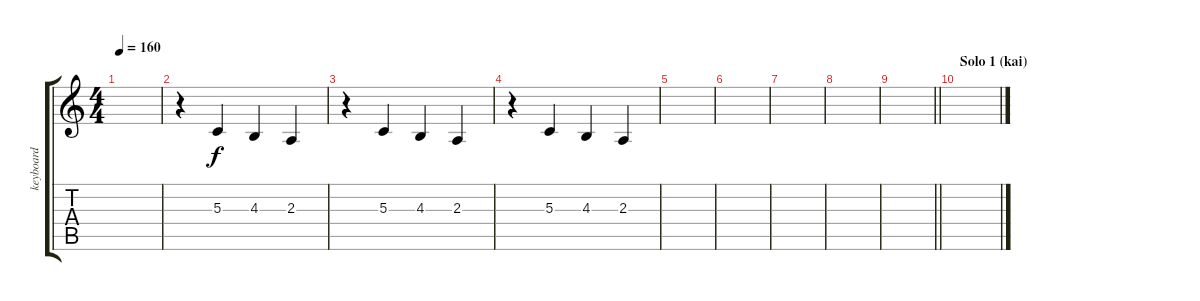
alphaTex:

\track ("keyboard" "keyboard") {instrument stringensemble1}
\staff {score tabs}
\tuning (E4 B3 G3 D3 A2 E2) {hide}
\ts (4 4)
\tempo 160
\clef g2
\ks c
|
r.4 5.3.4 4.3.4 2.3.4 |
r.4 5.3.4 4.3.4 2.3.4 |
r.4 5.3.4 4.3.4 2.3.4 |
|
|
|
|
\barLineRight lightlight
|
\section ("" "Solo 1 (kai)")
